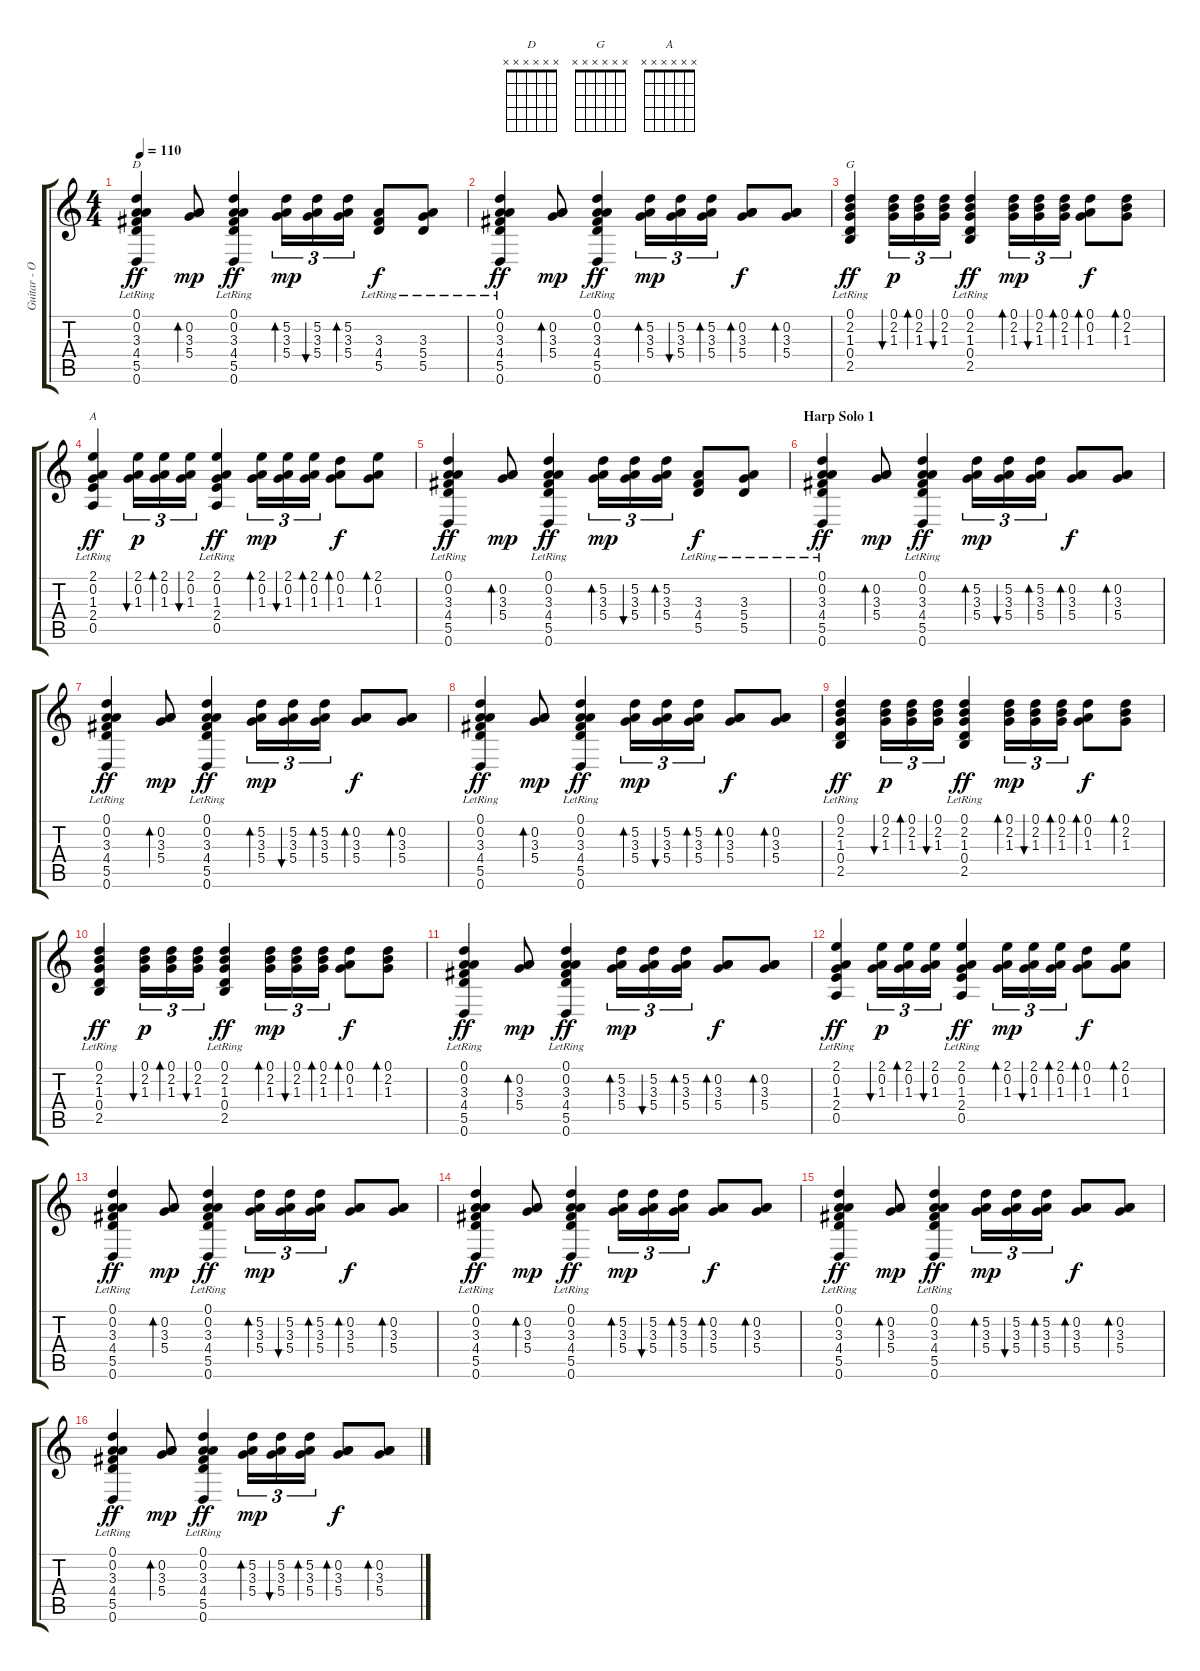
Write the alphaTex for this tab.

\track ("Guitar - Open D" "Guitar - O") {instrument acousticguitarnylon}
\staff {score tabs}
\tuning (D4 A3 Gb3 D3 A2 D2) {hide}
\chord ("D" x x x x x x) {firstfret 0}
\chord ("G" x x x x x x) {firstfret 0}
\chord ("A" x x x x x x) {firstfret 0}
\ts (4 4)
\tempo 110
\clef g2
\ks c
(0.1{lr} 0.2{lr} 3.3{lr} 4.4{lr} 5.5{lr} 0.6{lr}).4{ch "D" dy ff} (0.2 3.3 5.4).8{bd 30 dy mp} (0.1{lr} 0.2{lr} 3.3{lr} 4.4{lr} 5.5{lr} 0.6{lr}).4{dy ff} (5.2 3.3 5.4).16{tu (3 2) bd 30 dy mp} (5.2 3.3 5.4).16{tu (3 2) bu 30} (5.2 3.3 5.4).16{tu (3 2) bd 30} (3.3{lr} 4.4{lr} 5.5{lr}).8{dy f} (3.3{lr} 5.4{lr} 5.5{lr}).8 |
(0.1{lr} 0.2{lr} 3.3{lr} 4.4{lr} 5.5{lr} 0.6{lr}).4{dy ff} (0.2 3.3 5.4).8{bd 30 dy mp} (0.1{lr} 0.2{lr} 3.3{lr} 4.4{lr} 5.5{lr} 0.6{lr}).4{dy ff} (5.2 3.3 5.4).16{tu (3 2) bd 30 dy mp} (5.2 3.3 5.4).16{tu (3 2) bu 30} (5.2 3.3 5.4).16{tu (3 2) bd 30} (0.2 3.3 5.4).8{bd 30 dy f} (0.2 3.3 5.4).8{bd 30} |
(0.1{lr} 2.2{lr} 1.3{lr} 0.4{lr} 2.5{lr}).4{ch "G" dy ff} (0.1 2.2 1.3).16{tu (3 2) bu 30 dy p} (0.1 2.2 1.3).16{tu (3 2) bd 30} (0.1 2.2 1.3).16{tu (3 2) bu 30} (0.1{lr} 2.2{lr} 1.3{lr} 0.4{lr} 2.5{lr}).4{dy ff} (0.1 2.2 1.3).16{tu (3 2) bd 30 dy mp} (0.1 2.2 1.3).16{tu (3 2) bu 30} (0.1 2.2 1.3).16{tu (3 2) bd 30} (0.1 0.2 1.3).8{bd 30 dy f} (0.1 2.2 1.3).8{bd 30} |
(2.1 0.2{lr} 1.3{lr} 2.4{lr} 0.5{lr}).4{ch "A" dy ff} (2.1 0.2 1.3).16{tu (3 2) bu 30 dy p} (2.1 0.2 1.3).16{tu (3 2) bd 30} (2.1 0.2 1.3).16{tu (3 2) bu 30} (2.1{lr} 0.2{lr} 1.3{lr} 2.4{lr} 0.5{lr}).4{dy ff} (2.1 0.2 1.3).16{tu (3 2) bd 30 dy mp} (2.1 0.2 1.3).16{tu (3 2) bu 30} (2.1 0.2 1.3).16{tu (3 2) bd 30} (0.1 0.2 1.3).8{bd 30 dy f} (2.1 0.2 1.3).8{bd 30} |
(0.1{lr} 0.2{lr} 3.3{lr} 4.4{lr} 5.5{lr} 0.6{lr}).4{dy ff} (0.2 3.3 5.4).8{bd 30 dy mp} (0.1{lr} 0.2{lr} 3.3{lr} 4.4{lr} 5.5{lr} 0.6{lr}).4{dy ff} (5.2 3.3 5.4).16{tu (3 2) bd 30 dy mp} (5.2 3.3 5.4).16{tu (3 2) bu 30} (5.2 3.3 5.4).16{tu (3 2) bd 30} (3.3{lr} 4.4{lr} 5.5{lr}).8{dy f} (3.3{lr} 5.4{lr} 5.5{lr}).8 |
\section ("" "Harp Solo 1")
(0.1{lr} 0.2{lr} 3.3{lr} 4.4{lr} 5.5{lr} 0.6{lr}).4{dy ff} (0.2 3.3 5.4).8{bd 30 dy mp} (0.1{lr} 0.2{lr} 3.3{lr} 4.4{lr} 5.5{lr} 0.6{lr}).4{dy ff} (5.2 3.3 5.4).16{tu (3 2) bd 30 dy mp} (5.2 3.3 5.4).16{tu (3 2) bu 30} (5.2 3.3 5.4).16{tu (3 2) bd 30} (0.2 3.3 5.4).8{bd 30 dy f} (0.2 3.3 5.4).8{bd 30} |
(0.1{lr} 0.2{lr} 3.3{lr} 4.4{lr} 5.5{lr} 0.6{lr}).4{dy ff} (0.2 3.3 5.4).8{bd 30 dy mp} (0.1{lr} 0.2{lr} 3.3{lr} 4.4{lr} 5.5{lr} 0.6{lr}).4{dy ff} (5.2 3.3 5.4).16{tu (3 2) bd 30 dy mp} (5.2 3.3 5.4).16{tu (3 2) bu 30} (5.2 3.3 5.4).16{tu (3 2) bd 30} (0.2 3.3 5.4).8{bd 30 dy f} (0.2 3.3 5.4).8{bd 30} |
(0.1{lr} 0.2{lr} 3.3{lr} 4.4{lr} 5.5{lr} 0.6{lr}).4{dy ff} (0.2 3.3 5.4).8{bd 30 dy mp} (0.1{lr} 0.2{lr} 3.3{lr} 4.4{lr} 5.5{lr} 0.6{lr}).4{dy ff} (5.2 3.3 5.4).16{tu (3 2) bd 30 dy mp} (5.2 3.3 5.4).16{tu (3 2) bu 30} (5.2 3.3 5.4).16{tu (3 2) bd 30} (0.2 3.3 5.4).8{bd 30 dy f} (0.2 3.3 5.4).8{bd 30} |
(0.1{lr} 2.2{lr} 1.3{lr} 0.4{lr} 2.5{lr}).4{dy ff} (0.1 2.2 1.3).16{tu (3 2) bu 30 dy p} (0.1 2.2 1.3).16{tu (3 2) bd 30} (0.1 2.2 1.3).16{tu (3 2) bu 30} (0.1{lr} 2.2{lr} 1.3{lr} 0.4{lr} 2.5{lr}).4{dy ff} (0.1 2.2 1.3).16{tu (3 2) bd 30 dy mp} (0.1 2.2 1.3).16{tu (3 2) bu 30} (0.1 2.2 1.3).16{tu (3 2) bd 30} (0.1 0.2 1.3).8{bd 30 dy f} (0.1 2.2 1.3).8{bd 30} |
(0.1{lr} 2.2{lr} 1.3{lr} 0.4{lr} 2.5{lr}).4{dy ff} (0.1 2.2 1.3).16{tu (3 2) bu 30 dy p} (0.1 2.2 1.3).16{tu (3 2) bd 30} (0.1 2.2 1.3).16{tu (3 2) bu 30} (0.1{lr} 2.2{lr} 1.3{lr} 0.4{lr} 2.5{lr}).4{dy ff} (0.1 2.2 1.3).16{tu (3 2) bd 30 dy mp} (0.1 2.2 1.3).16{tu (3 2) bu 30} (0.1 2.2 1.3).16{tu (3 2) bd 30} (0.1 0.2 1.3).8{bd 30 dy f} (0.1 2.2 1.3).8{bd 30} |
(0.1{lr} 0.2{lr} 3.3{lr} 4.4{lr} 5.5{lr} 0.6{lr}).4{dy ff} (0.2 3.3 5.4).8{bd 30 dy mp} (0.1{lr} 0.2{lr} 3.3{lr} 4.4{lr} 5.5{lr} 0.6{lr}).4{dy ff} (5.2 3.3 5.4).16{tu (3 2) bd 30 dy mp} (5.2 3.3 5.4).16{tu (3 2) bu 30} (5.2 3.3 5.4).16{tu (3 2) bd 30} (0.2 3.3 5.4).8{bd 30 dy f} (0.2 3.3 5.4).8{bd 30} |
(2.1 0.2{lr} 1.3{lr} 2.4{lr} 0.5{lr}).4{dy ff} (2.1 0.2 1.3).16{tu (3 2) bu 30 dy p} (2.1 0.2 1.3).16{tu (3 2) bd 30} (2.1 0.2 1.3).16{tu (3 2) bu 30} (2.1{lr} 0.2{lr} 1.3{lr} 2.4{lr} 0.5{lr}).4{dy ff} (2.1 0.2 1.3).16{tu (3 2) bd 30 dy mp} (2.1 0.2 1.3).16{tu (3 2) bu 30} (2.1 0.2 1.3).16{tu (3 2) bd 30} (0.1 0.2 1.3).8{bd 30 dy f} (2.1 0.2 1.3).8{bd 30} |
(0.1{lr} 0.2{lr} 3.3{lr} 4.4{lr} 5.5{lr} 0.6{lr}).4{dy ff} (0.2 3.3 5.4).8{bd 30 dy mp} (0.1{lr} 0.2{lr} 3.3{lr} 4.4{lr} 5.5{lr} 0.6{lr}).4{dy ff} (5.2 3.3 5.4).16{tu (3 2) bd 30 dy mp} (5.2 3.3 5.4).16{tu (3 2) bu 30} (5.2 3.3 5.4).16{tu (3 2) bd 30} (0.2 3.3 5.4).8{bd 30 dy f} (0.2 3.3 5.4).8{bd 30} |
(0.1{lr} 0.2{lr} 3.3{lr} 4.4{lr} 5.5{lr} 0.6{lr}).4{dy ff} (0.2 3.3 5.4).8{bd 30 dy mp} (0.1{lr} 0.2{lr} 3.3{lr} 4.4{lr} 5.5{lr} 0.6{lr}).4{dy ff} (5.2 3.3 5.4).16{tu (3 2) bd 30 dy mp} (5.2 3.3 5.4).16{tu (3 2) bu 30} (5.2 3.3 5.4).16{tu (3 2) bd 30} (0.2 3.3 5.4).8{bd 30 dy f} (0.2 3.3 5.4).8{bd 30} |
(0.1{lr} 0.2{lr} 3.3{lr} 4.4{lr} 5.5{lr} 0.6{lr}).4{dy ff} (0.2 3.3 5.4).8{bd 30 dy mp} (0.1{lr} 0.2{lr} 3.3{lr} 4.4{lr} 5.5{lr} 0.6{lr}).4{dy ff} (5.2 3.3 5.4).16{tu (3 2) bd 30 dy mp} (5.2 3.3 5.4).16{tu (3 2) bu 30} (5.2 3.3 5.4).16{tu (3 2) bd 30} (0.2 3.3 5.4).8{bd 30 dy f} (0.2 3.3 5.4).8{bd 30} |
(0.1{lr} 0.2{lr} 3.3{lr} 4.4{lr} 5.5{lr} 0.6{lr}).4{dy ff} (0.2 3.3 5.4).8{bd 30 dy mp} (0.1{lr} 0.2{lr} 3.3{lr} 4.4{lr} 5.5{lr} 0.6{lr}).4{dy ff} (5.2 3.3 5.4).16{tu (3 2) bd 30 dy mp} (5.2 3.3 5.4).16{tu (3 2) bu 30} (5.2 3.3 5.4).16{tu (3 2) bd 30} (0.2 3.3 5.4).8{bd 30 dy f} (0.2 3.3 5.4).8{bd 30}
